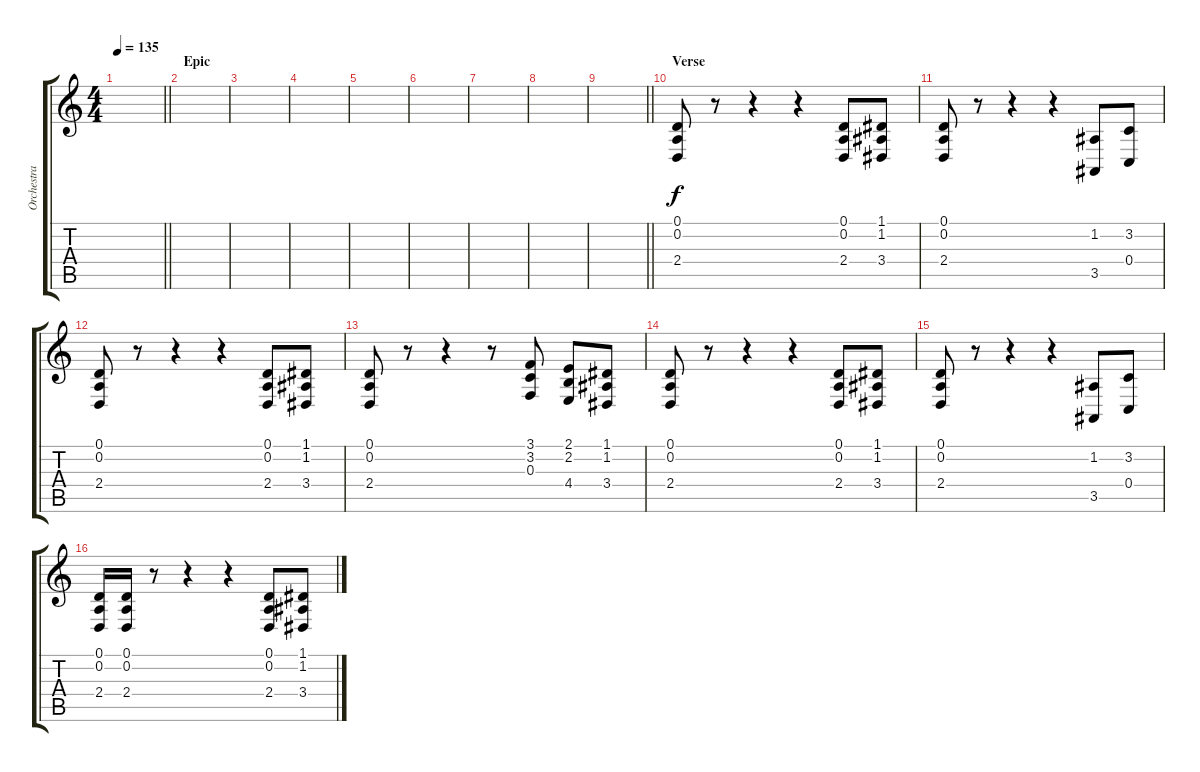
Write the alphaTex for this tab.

\track ("Orchestra Hit" "Orchestra ") {instrument orchestrahit}
\staff {score tabs}
\tuning (D4 A3 F3 C3 G2 C2) {hide}
\ts (4 4)
\tempo 135
\clef g2
\barLineRight lightlight
\ks aminor
|
\section ("" "Epic")
|
|
|
|
|
|
|
\barLineRight lightlight
|
\section ("" "Verse")
(0.1 0.2 2.4).8 r.8 r.4 r.4 (0.1 0.2 2.4).8 (1.1 1.2 3.4).8 |
(0.1 0.2 2.4).8 r.8 r.4 r.4 (1.2 3.5).8 (3.2 0.4).8 |
(0.1 0.2 2.4).8 r.8 r.4 r.4 (0.1 0.2 2.4).8 (1.1 1.2 3.4).8 |
(0.1 0.2 2.4).8 r.8 r.4 r.8 (3.1 3.2 0.3).8 (2.1 2.2 4.4).8 (1.1 1.2 3.4).8 |
(0.1 0.2 2.4).8 r.8 r.4 r.4 (0.1 0.2 2.4).8 (1.1 1.2 3.4).8 |
(0.1 0.2 2.4).8 r.8 r.4 r.4 (1.2 3.5).8 (3.2 0.4).8 |
(0.1 0.2 2.4).16 (0.1 0.2 2.4).16 r.8 r.4 r.4 (0.1 0.2 2.4).8 (1.1 1.2 3.4).8
